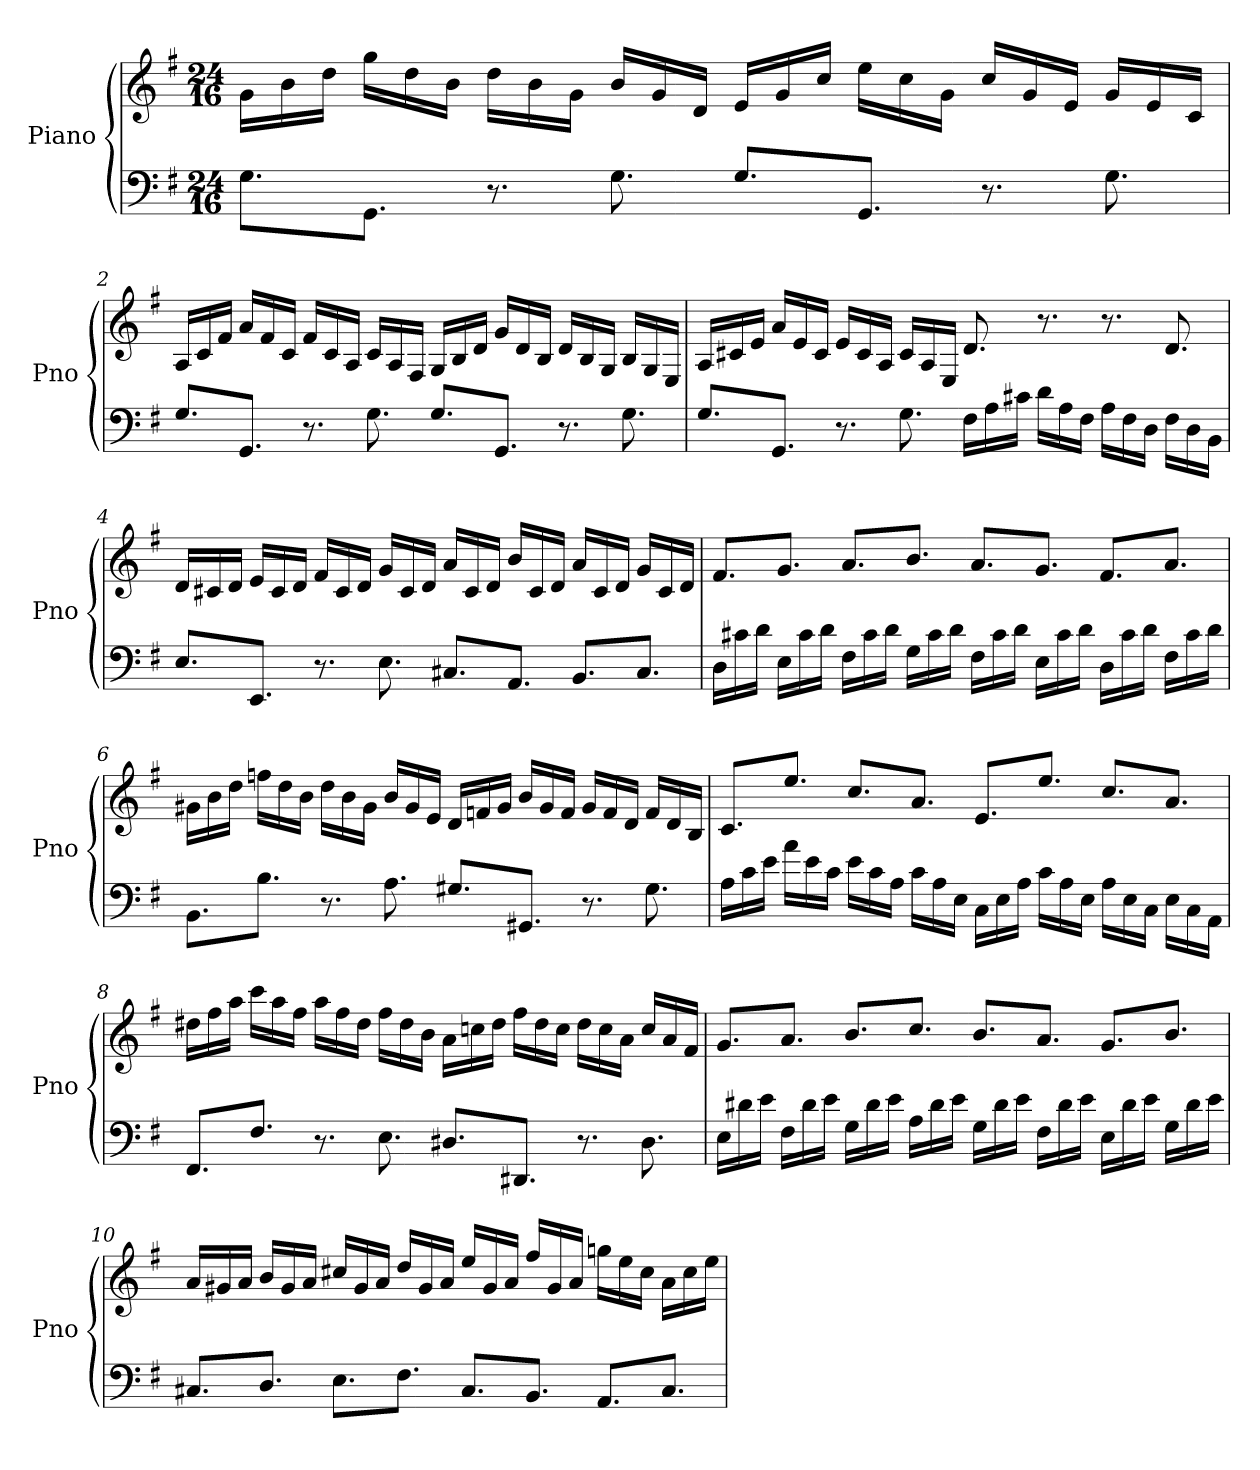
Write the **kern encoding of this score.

**kern	**kern
*part1	*part1
*staff2	*staff1
*I"Piano	*
*I'Pno	*
*clefF4	*clefG2
*k[f#]	*k[f#]
*G:	*G:
*M24/16	*M24/16
=1	=1
8.G\L	16g\LL
.	16b\
.	16dd\JJ
8.GG\J	16gg\LL
.	16dd\
.	16b\JJ
8.r	16dd\LL
.	16b\
.	16g\JJ
8.G\	16b/LL
.	16g/
.	16d/JJ
8.G/L	16e/LL
.	16g/
.	16cc/JJ
8.GG/J	16ee\LL
.	16cc\
.	16g\JJ
8.r	16cc/LL
.	16g/
.	16e/JJ
8.G\	16g/LL
.	16e/
.	16c/JJ
!!LO:LB:g=z
=2	=2
8.G/L	16A/LL
.	16c/
.	16f#/JJ
8.GG/J	16a/LL
.	16f#/
.	16c/JJ
8.r	16f#/LL
.	16c/
.	16A/JJ
8.G\	16c/LL
.	16A/
.	16F#/JJ
8.G/L	16G/LL
.	16B/
.	16d/JJ
8.GG/J	16g/LL
.	16d/
.	16B/JJ
8.r	16d/LL
.	16B/
.	16G/JJ
8.G\	16B/LL
.	16G/
.	16E/JJ
!!LO:LB:g=z
=3	=3
8.G/L	16A/LL
.	16c#X/
.	16e/JJ
8.GG/J	16a/LL
.	16e/
.	16c#/JJ
8.r	16e/LL
.	16c#/
.	16A/JJ
8.G\	16c#/LL
.	16A/
.	16E/JJ
16F#\LL	8.d/
16A\	.
16c#X\JJ	.
16d\LL	8.r
16A\	.
16F#\JJ	.
16A\LL	8.r
16F#\	.
16D\JJ	.
16F#\LL	8.d/
16D\	.
16BB\JJ	.
!!LO:LB:g=z
=4	=4
8.E/L	16d/LL
.	16c#X/
.	16d/JJ
8.EE/J	16e/LL
.	16c#/
.	16d/JJ
8.r	16f#/LL
.	16c#/
.	16d/JJ
8.E\	16g/LL
.	16c#/
.	16d/JJ
8.C#X/L	16a/LL
.	16c#/
.	16d/JJ
8.AA/J	16b/LL
.	16c#/
.	16d/JJ
8.BB/L	16a/LL
.	16c#/
.	16d/JJ
8.C#/J	16g/LL
.	16c#/
.	16d/JJ
!!LO:LB:g=z
=5	=5
16D\LL	8.f#/L
16c#X\	.
16d\JJ	.
16E\LL	8.g/J
16c#\	.
16d\JJ	.
16F#\LL	8.a/L
16c#\	.
16d\JJ	.
16G\LL	8.b/J
16c#\	.
16d\JJ	.
16F#\LL	8.a/L
16c#\	.
16d\JJ	.
16E\LL	8.g/J
16c#\	.
16d\JJ	.
16D\LL	8.f#/L
16c#\	.
16d\JJ	.
16F#\LL	8.a/J
16c#\	.
16d\JJ	.
!!LO:PB:g=z
=6	=6
8.BB\L	16g#X\LL
.	16b\
.	16dd\JJ
8.B\J	16ffn\LL
.	16dd\
.	16b\JJ
8.r	16dd\LL
.	16b\
.	16g#\JJ
8.A\	16b/LL
.	16g#/
.	16e/JJ
8.G#X/L	16d/LL
.	16fn/
.	16g#/JJ
8.GG#X/J	16b/LL
.	16g#/
.	16f/JJ
8.r	16g#/LL
.	16f/
.	16d/JJ
8.G#\	16f/LL
.	16d/
.	16B/JJ
!!LO:LB:g=z
=7	=7
16A\LL	8.c/L
16c\	.
16e\JJ	.
16a\LL	8.ee/J
16e\	.
16c\JJ	.
16e\LL	8.cc/L
16c\	.
16A\JJ	.
16c\LL	8.a/J
16A\	.
16E\JJ	.
16C\LL	8.e/L
16E\	.
16A\JJ	.
16c\LL	8.ee/J
16A\	.
16E\JJ	.
16A\LL	8.cc/L
16E\	.
16C\JJ	.
16E\LL	8.a/J
16C\	.
16AA\JJ	.
!!LO:LB:g=z
=8	=8
8.FF#/L	16dd#X\LL
.	16ff#\
.	16aa\JJ
8.F#/J	16ccc\LL
.	16aa\
.	16ff#\JJ
8.r	16aa\LL
.	16ff#\
.	16dd#\JJ
8.E\	16ff#\LL
.	16dd#\
.	16b\JJ
8.D#X/L	16a\LL
.	16ccn\
.	16dd#\JJ
8.DD#X/J	16ff#\LL
.	16dd#\
.	16cc\JJ
8.r	16dd#\LL
.	16cc\
.	16a\JJ
8.D#\	16cc/LL
.	16a/
.	16f#/JJ
!!LO:LB:g=z
=9	=9
16E\LL	8.g/L
16d#X\	.
16e\JJ	.
16F#\LL	8.a/J
16d#\	.
16e\JJ	.
16G\LL	8.b/L
16d#\	.
16e\JJ	.
16A\LL	8.cc/J
16d#\	.
16e\JJ	.
16G\LL	8.b/L
16d#\	.
16e\JJ	.
16F#\LL	8.a/J
16d#\	.
16e\JJ	.
16E\LL	8.g/L
16d#\	.
16e\JJ	.
16G\LL	8.b/J
16d#\	.
16e\JJ	.
!!LO:LB:g=z
=10	=10
8.C#X/L	16a/LL
.	16g#X/
.	16a/JJ
8.D/J	16b/LL
.	16g#/
.	16a/JJ
8.E\L	16cc#X/LL
.	16g#/
.	16a/JJ
8.F#\J	16dd/LL
.	16g#/
.	16a/JJ
8.C#/L	16ee/LL
.	16g#/
.	16a/JJ
8.BB/J	16ff#/LL
.	16g#/
.	16a/JJ
8.AA/L	16ggn\LL
.	16ee\
.	16cc#\JJ
8.C#/J	16a\LL
.	16cc#\
.	16ee\JJ
=	=
*-	*-
